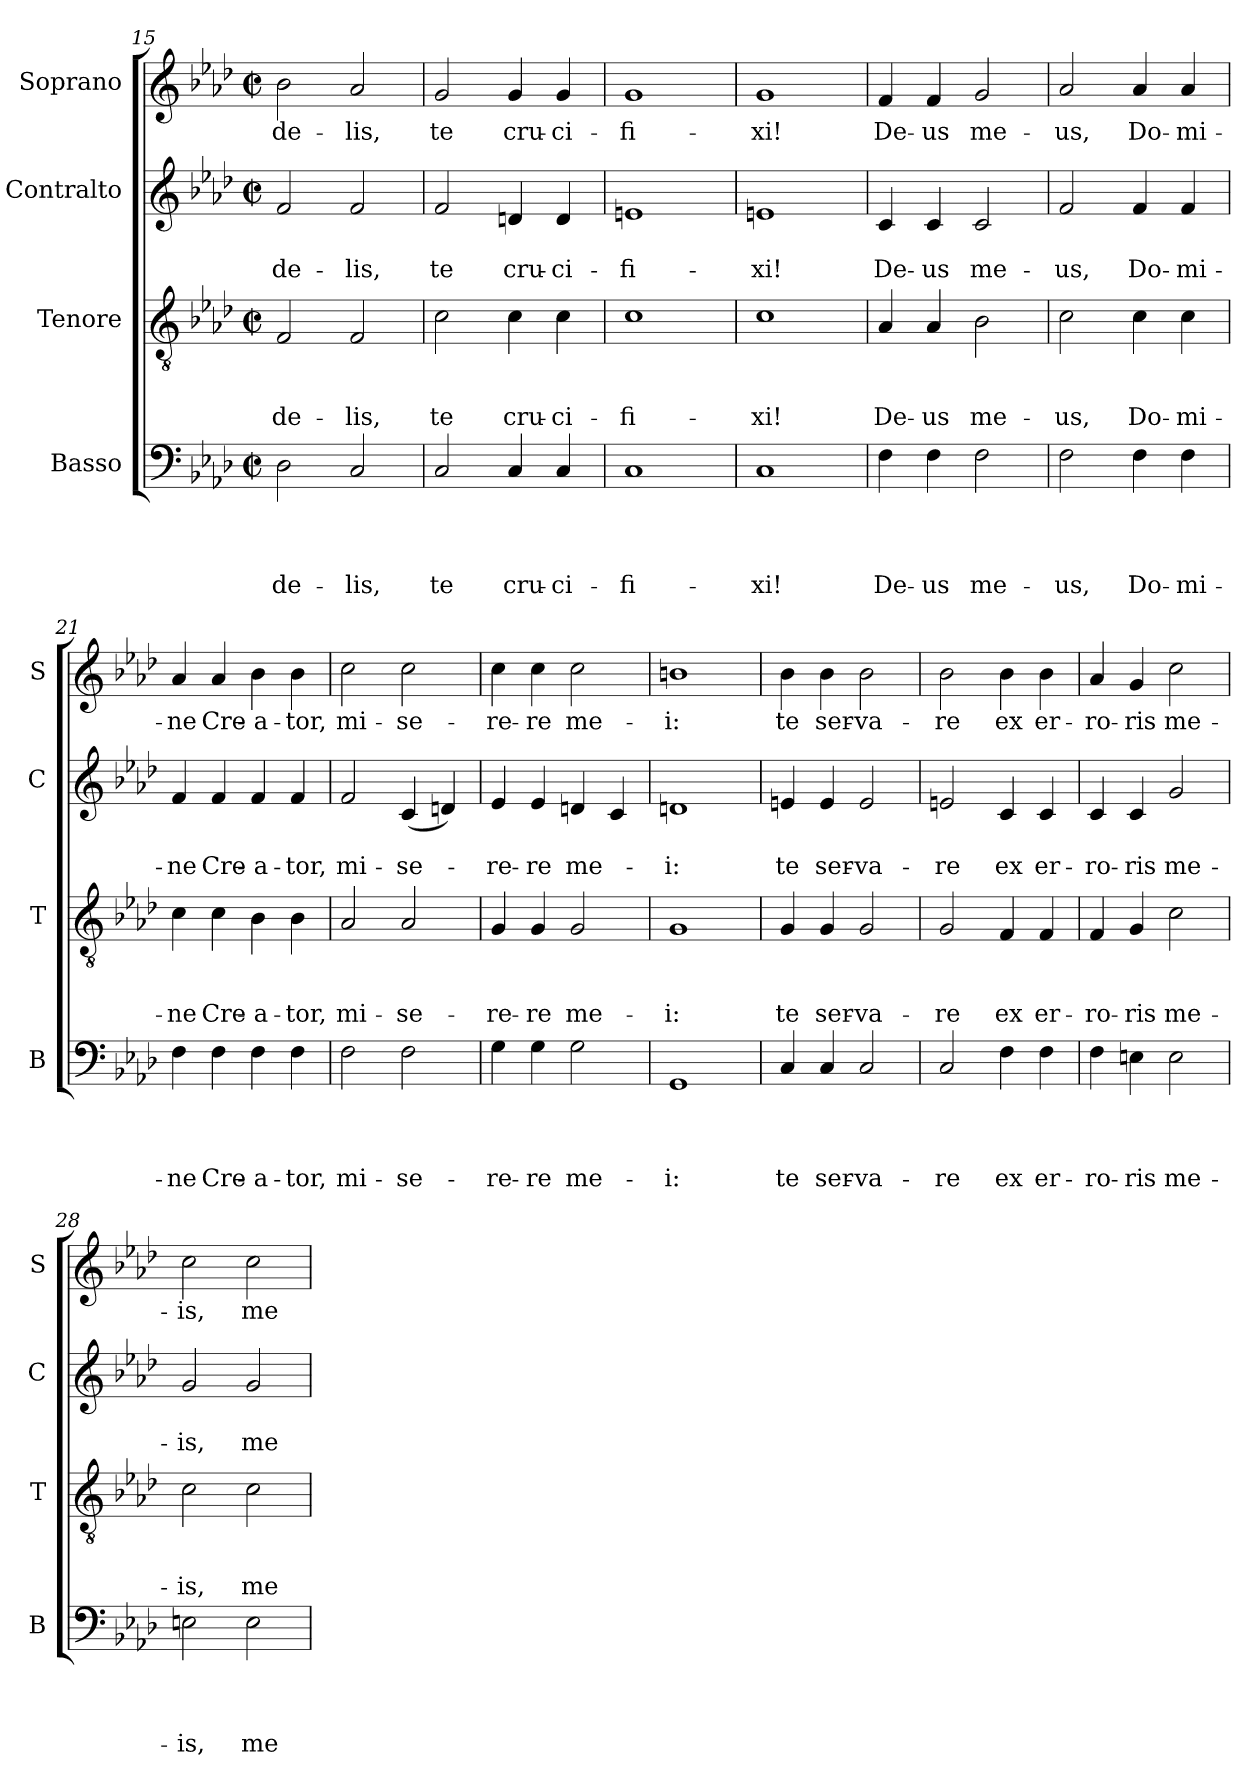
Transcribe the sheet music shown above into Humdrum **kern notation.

**kern	**text	**text	**text	**text	**kern	**text	**text	**text	**kern	**text	**text	**kern	**text
*part4	*part4	*part4	*part4	*part4	*part3	*part3	*part3	*part3	*part2	*part2	*part2	*part1	*part1
*staff4	*staff4	*staff4	*staff4	*staff4	*staff3	*staff3	*staff3	*staff3	*staff2	*staff2	*staff2	*staff1	*staff1
*I"Basso	*	*	*	*	*I"Tenore	*	*	*	*I"Contralto	*	*	*I"Soprano	*
*I'B	*	*	*	*	*I'T	*	*	*	*I'C	*	*	*I'S	*
*clefF4	*	*	*	*	*clefGv2	*	*	*	*clefG2	*	*	*clefG2	*
*k[b-e-a-d-]	*	*	*	*	*k[b-e-a-d-]	*	*	*	*k[b-e-a-d-]	*	*	*k[b-e-a-d-]	*
*A-:	*	*	*	*	*A-:	*	*	*	*A-:	*	*	*A-:	*
*M2/2	*	*	*	*	*M2/2	*	*	*	*M2/2	*	*	*M2/2	*
*met(c|)	*	*	*	*	*met(c|)	*	*	*	*met(c|)	*	*	*met(c|)	*
=15	=15	=15	=15	=15	=15	=15	=15	=15	=15	=15	=15	=15	=15
!	!	!	!	!LO:LY:b	!	!	!	!LO:LY:b	!	!	!LO:LY:b	!	!LO:LY:b
2D-\	.	.	.	-de-	2F/	.	.	-de-	2f/	.	-de-	2b-\	-de-
!	!	!	!	!LO:LY:b	!	!	!	!LO:LY:b	!	!	!LO:LY:b	!	!LO:LY:b
2C/	.	.	.	-lis,	2F/	.	.	-lis,	2f/	.	-lis,	2a-/	-lis,
!!LO:PB:g=z
=16	=16	=16	=16	=16	=16	=16	=16	=16	=16	=16	=16	=16	=16
!	!	!	!	!LO:LY:b	!	!	!	!LO:LY:b	!	!	!LO:LY:b	!	!LO:LY:b
2C/	.	.	.	te	2c\	.	.	te	2f/	.	te	2g/	te
!	!	!	!	!LO:LY:b	!	!	!	!LO:LY:b	!	!	!LO:LY:b	!	!LO:LY:b
4C/	.	.	.	cru-	4c\	.	.	cru-	4dn/	.	cru-	4g/	cru-
!	!	!	!	!LO:LY:b	!	!	!	!LO:LY:b	!	!	!LO:LY:b	!	!LO:LY:b
4C/	.	.	.	-ci-	4c\	.	.	-ci-	4d/	.	-ci-	4g/	-ci-
=17	=17	=17	=17	=17	=17	=17	=17	=17	=17	=17	=17	=17	=17
!	!	!	!	!LO:LY:b	!	!	!	!LO:LY:b	!	!	!LO:LY:b	!	!LO:LY:b
1C	.	.	.	-fi-	1c	.	.	-fi-	1en	.	-fi-	1g	-fi-
=18	=18	=18	=18	=18	=18	=18	=18	=18	=18	=18	=18	=18	=18
!	!	!	!	!LO:LY:b	!	!	!	!LO:LY:b	!	!	!LO:LY:b	!	!LO:LY:b
1C	.	.	.	-xi!	1c	.	.	-xi!	1en	.	-xi!	1g	-xi!
=19	=19	=19	=19	=19	=19	=19	=19	=19	=19	=19	=19	=19	=19
!	!	!	!	!LO:LY:b	!	!	!	!LO:LY:b	!	!	!LO:LY:b	!	!LO:LY:b
4F\	.	.	.	De-	4A-/	.	.	De-	4c/	.	De-	4f/	De-
!	!	!	!	!LO:LY:b	!	!	!	!LO:LY:b	!	!	!LO:LY:b	!	!LO:LY:b
4F\	.	.	.	-us	4A-/	.	.	-us	4c/	.	-us	4f/	-us
!	!	!	!	!LO:LY:b	!	!	!	!LO:LY:b	!	!	!LO:LY:b	!	!LO:LY:b
2F\	.	.	.	me-	2B-\	.	.	me-	2c/	.	me-	2g/	me-
=20	=20	=20	=20	=20	=20	=20	=20	=20	=20	=20	=20	=20	=20
!	!	!	!	!LO:LY:b	!	!	!	!LO:LY:b	!	!	!LO:LY:b	!	!LO:LY:b
2F\	.	.	.	-us,	2c\	.	.	-us,	2f/	.	-us,	2a-/	-us,
!	!	!	!	!LO:LY:b	!	!	!	!LO:LY:b	!	!	!LO:LY:b	!	!LO:LY:b
4F\	.	.	.	Do-	4c\	.	.	Do-	4f/	.	Do-	4a-/	Do-
!	!	!	!	!LO:LY:b	!	!	!	!LO:LY:b	!	!	!LO:LY:b	!	!LO:LY:b
4F\	.	.	.	-mi-	4c\	.	.	-mi-	4f/	.	-mi-	4a-/	-mi-
!!LO:LB:g=z
=21	=21	=21	=21	=21	=21	=21	=21	=21	=21	=21	=21	=21	=21
!	!	!	!	!LO:LY:b	!	!	!	!LO:LY:b	!	!	!LO:LY:b	!	!LO:LY:b
4F\	.	.	.	-ne	4c\	.	.	-ne	4f/	.	-ne	4a-/	-ne
!	!	!	!	!LO:LY:b	!	!	!	!LO:LY:b	!	!	!LO:LY:b	!	!LO:LY:b
4F\	.	.	.	Cre-	4c\	.	.	Cre-	4f/	.	Cre-	4a-/	Cre-
!	!	!	!	!LO:LY:b	!	!	!	!LO:LY:b	!	!	!LO:LY:b	!	!LO:LY:b
4F\	.	.	.	-a-	4B-\	.	.	-a-	4f/	.	-a-	4b-\	-a-
!	!	!	!	!LO:LY:b	!	!	!	!LO:LY:b	!	!	!LO:LY:b	!	!LO:LY:b
4F\	.	.	.	-tor,	4B-\	.	.	-tor,	4f/	.	-tor,	4b-\	-tor,
=22	=22	=22	=22	=22	=22	=22	=22	=22	=22	=22	=22	=22	=22
!	!	!	!	!LO:LY:b	!	!	!	!LO:LY:b	!	!	!LO:LY:b	!	!LO:LY:b
2F\	.	.	.	mi-	2A-/	.	.	mi-	2f/	.	mi-	2cc\	mi-
!	!	!	!	!LO:LY:b	!	!	!	!LO:LY:b	!	!	!LO:LY:b	!	!LO:LY:b
2F\	.	.	.	-se-	2A-/	.	.	-se-	(<4c/	.	-se-	2cc\	-se-
.	.	.	.	.	.	.	.	.	4dn/)	.	.	.	.
=23	=23	=23	=23	=23	=23	=23	=23	=23	=23	=23	=23	=23	=23
!	!	!	!	!LO:LY:b	!	!	!	!LO:LY:b	!	!	!LO:LY:b	!	!LO:LY:b
4G\	.	.	.	-re-	4G/	.	.	-re-	4e-/	.	-re-	4cc\	-re-
!	!	!	!	!LO:LY:b	!	!	!	!LO:LY:b	!	!	!LO:LY:b	!	!LO:LY:b
4G\	.	.	.	-re	4G/	.	.	-re	4e-/	.	-re	4cc\	-re
!	!	!	!	!LO:LY:b	!	!	!	!LO:LY:b	!	!	!LO:LY:b	!	!LO:LY:b
2G\	.	.	.	me-	2G/	.	.	me-	4dn/	.	me-	2cc\	me-
.	.	.	.	.	.	.	.	.	4c/	.	.	.	.
=24	=24	=24	=24	=24	=24	=24	=24	=24	=24	=24	=24	=24	=24
!	!	!	!	!LO:LY:b	!	!	!	!LO:LY:b	!	!	!LO:LY:b	!	!LO:LY:b
1GG	.	.	.	-i:	1G	.	.	-i:	1dn	.	-i:	1bn	-i:
=25	=25	=25	=25	=25	=25	=25	=25	=25	=25	=25	=25	=25	=25
!	!	!	!	!LO:LY:b	!	!	!	!LO:LY:b	!	!	!LO:LY:b	!	!LO:LY:b
4C/	.	.	.	te	4G/	.	.	te	4en/	.	te	4b-\	te
!	!	!	!	!LO:LY:b	!	!	!	!LO:LY:b	!	!	!LO:LY:b	!	!LO:LY:b
4C/	.	.	.	ser-	4G/	.	.	ser-	4e/	.	ser-	4b-\	ser-
!	!	!	!	!LO:LY:b	!	!	!	!LO:LY:b	!	!	!LO:LY:b	!	!LO:LY:b
2C/	.	.	.	-va-	2G/	.	.	-va-	2e/	.	-va-	2b-\	-va-
!!LO:PB:g=z
=26	=26	=26	=26	=26	=26	=26	=26	=26	=26	=26	=26	=26	=26
!	!	!	!	!LO:LY:b	!	!	!	!LO:LY:b	!	!	!LO:LY:b	!	!LO:LY:b
2C/	.	.	.	-re	2G/	.	.	-re	2en/	.	-re	2b-\	-re
!	!	!	!	!LO:LY:b	!	!	!	!LO:LY:b	!	!	!LO:LY:b	!	!LO:LY:b
4F\	.	.	.	ex	4F/	.	.	ex	4c/	.	ex	4b-\	ex
!	!	!	!	!LO:LY:b	!	!	!	!LO:LY:b	!	!	!LO:LY:b	!	!LO:LY:b
4F\	.	.	.	er-	4F/	.	.	er-	4c/	.	er-	4b-\	er-
=27	=27	=27	=27	=27	=27	=27	=27	=27	=27	=27	=27	=27	=27
!	!	!	!	!LO:LY:b	!	!	!	!LO:LY:b	!	!	!LO:LY:b	!	!LO:LY:b
4F\	.	.	.	-ro-	4F/	.	.	-ro-	4c/	.	-ro-	4a-/	-ro-
!	!	!	!	!LO:LY:b	!	!	!	!LO:LY:b	!	!	!LO:LY:b	!	!LO:LY:b
4En\	.	.	.	-ris	4G/	.	.	-ris	4c/	.	-ris	4g/	-ris
!	!	!	!	!LO:LY:b	!	!	!	!LO:LY:b	!	!	!LO:LY:b	!	!LO:LY:b
2E\	.	.	.	me-	2c\	.	.	me-	2g/	.	me-	2cc\	me-
=28	=28	=28	=28	=28	=28	=28	=28	=28	=28	=28	=28	=28	=28
!	!	!	!	!LO:LY:b	!	!	!	!LO:LY:b	!	!	!LO:LY:b	!	!LO:LY:b
2En\	.	.	.	-is,	2c\	.	.	-is,	2g/	.	-is,	2cc\	-is,
!	!	!	!	!LO:LY:b	!	!	!	!LO:LY:b	!	!	!LO:LY:b	!	!LO:LY:b
2E\	.	.	.	me	2c\	.	.	me	2g/	.	me	2cc\	me
=	=	=	=	=	=	=	=	=	=	=	=	=	=
*-	*-	*-	*-	*-	*-	*-	*-	*-	*-	*-	*-	*-	*-
